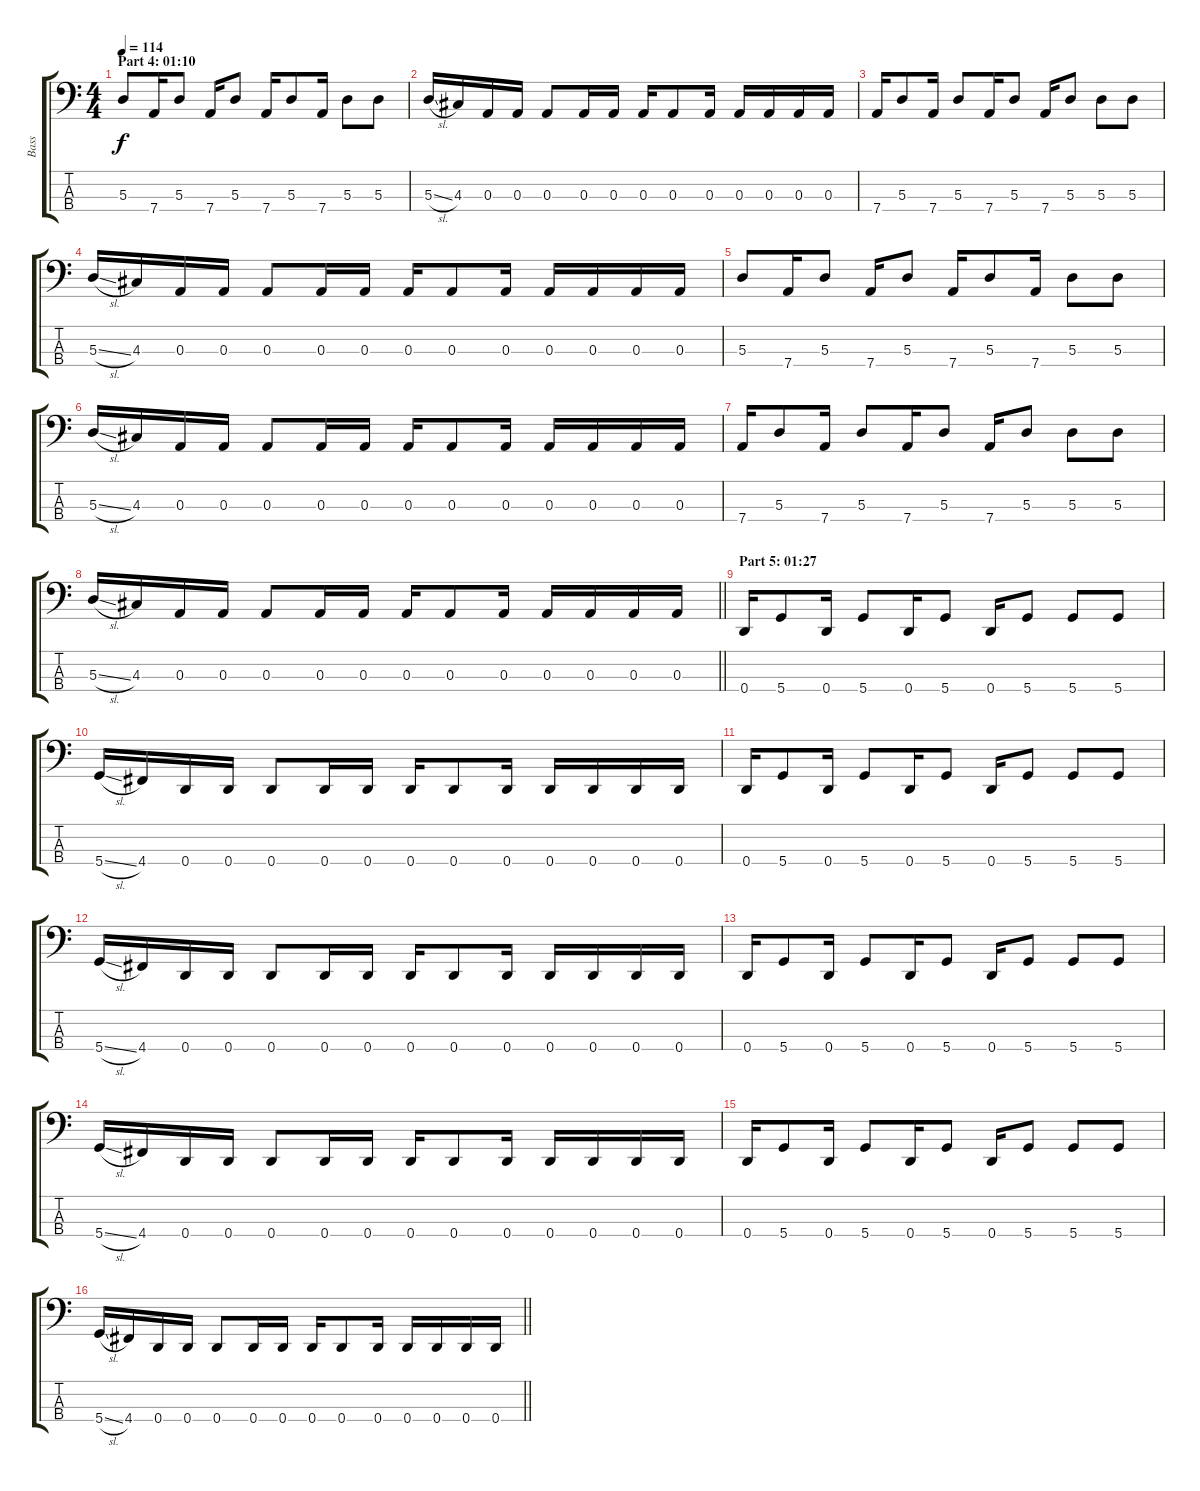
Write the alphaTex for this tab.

\track ("Bass" "Bass") {instrument electricbasspick}
\staff {score tabs}
\tuning (G2 D2 A1 D1) {hide}
\ts (4 4)
\section ("" "Part 4: 01:10")
\tempo 114
\clef f4
\ks c
5.3.8{dy f} 7.4.16 5.3.8 7.4.16 5.3.8 7.4.16 5.3.8 7.4.16 5.3.8 5.3.8 |
5.3{sl}.16 4.3.16 0.3.16 0.3.16 0.3.8 0.3.16 0.3.16 0.3.16 0.3.8 0.3.16 0.3.16 0.3.16 0.3.16 0.3.16 |
7.4.16 5.3.8 7.4.16 5.3.8 7.4.16 5.3.8 7.4.16 5.3.8 5.3.8 5.3.8 |
5.3{sl}.16 4.3.16 0.3.16 0.3.16 0.3.8 0.3.16 0.3.16 0.3.16 0.3.8 0.3.16 0.3.16 0.3.16 0.3.16 0.3.16 |
5.3.8 7.4.16 5.3.8 7.4.16 5.3.8 7.4.16 5.3.8 7.4.16 5.3.8 5.3.8 |
5.3{sl}.16 4.3.16 0.3.16 0.3.16 0.3.8 0.3.16 0.3.16 0.3.16 0.3.8 0.3.16 0.3.16 0.3.16 0.3.16 0.3.16 |
7.4.16 5.3.8 7.4.16 5.3.8 7.4.16 5.3.8 7.4.16 5.3.8 5.3.8 5.3.8 |
\barLineRight lightlight
5.3{sl}.16 4.3.16 0.3.16 0.3.16 0.3.8 0.3.16 0.3.16 0.3.16 0.3.8 0.3.16 0.3.16 0.3.16 0.3.16 0.3.16 |
\section ("" "Part 5: 01:27")
0.4.16 5.4.8 0.4.16 5.4.8 0.4.16 5.4.8 0.4.16 5.4.8 5.4.8 5.4.8 |
5.4{sl}.16 4.4.16 0.4.16 0.4.16 0.4.8 0.4.16 0.4.16 0.4.16 0.4.8 0.4.16 0.4.16 0.4.16 0.4.16 0.4.16 |
0.4.16 5.4.8 0.4.16 5.4.8 0.4.16 5.4.8 0.4.16 5.4.8 5.4.8 5.4.8 |
5.4{sl}.16 4.4.16 0.4.16 0.4.16 0.4.8 0.4.16 0.4.16 0.4.16 0.4.8 0.4.16 0.4.16 0.4.16 0.4.16 0.4.16 |
0.4.16 5.4.8 0.4.16 5.4.8 0.4.16 5.4.8 0.4.16 5.4.8 5.4.8 5.4.8 |
5.4{sl}.16 4.4.16 0.4.16 0.4.16 0.4.8 0.4.16 0.4.16 0.4.16 0.4.8 0.4.16 0.4.16 0.4.16 0.4.16 0.4.16 |
0.4.16 5.4.8 0.4.16 5.4.8 0.4.16 5.4.8 0.4.16 5.4.8 5.4.8 5.4.8 |
\barLineRight lightlight
5.4{sl}.16 4.4.16 0.4.16 0.4.16 0.4.8 0.4.16 0.4.16 0.4.16 0.4.8 0.4.16 0.4.16 0.4.16 0.4.16 0.4.16
